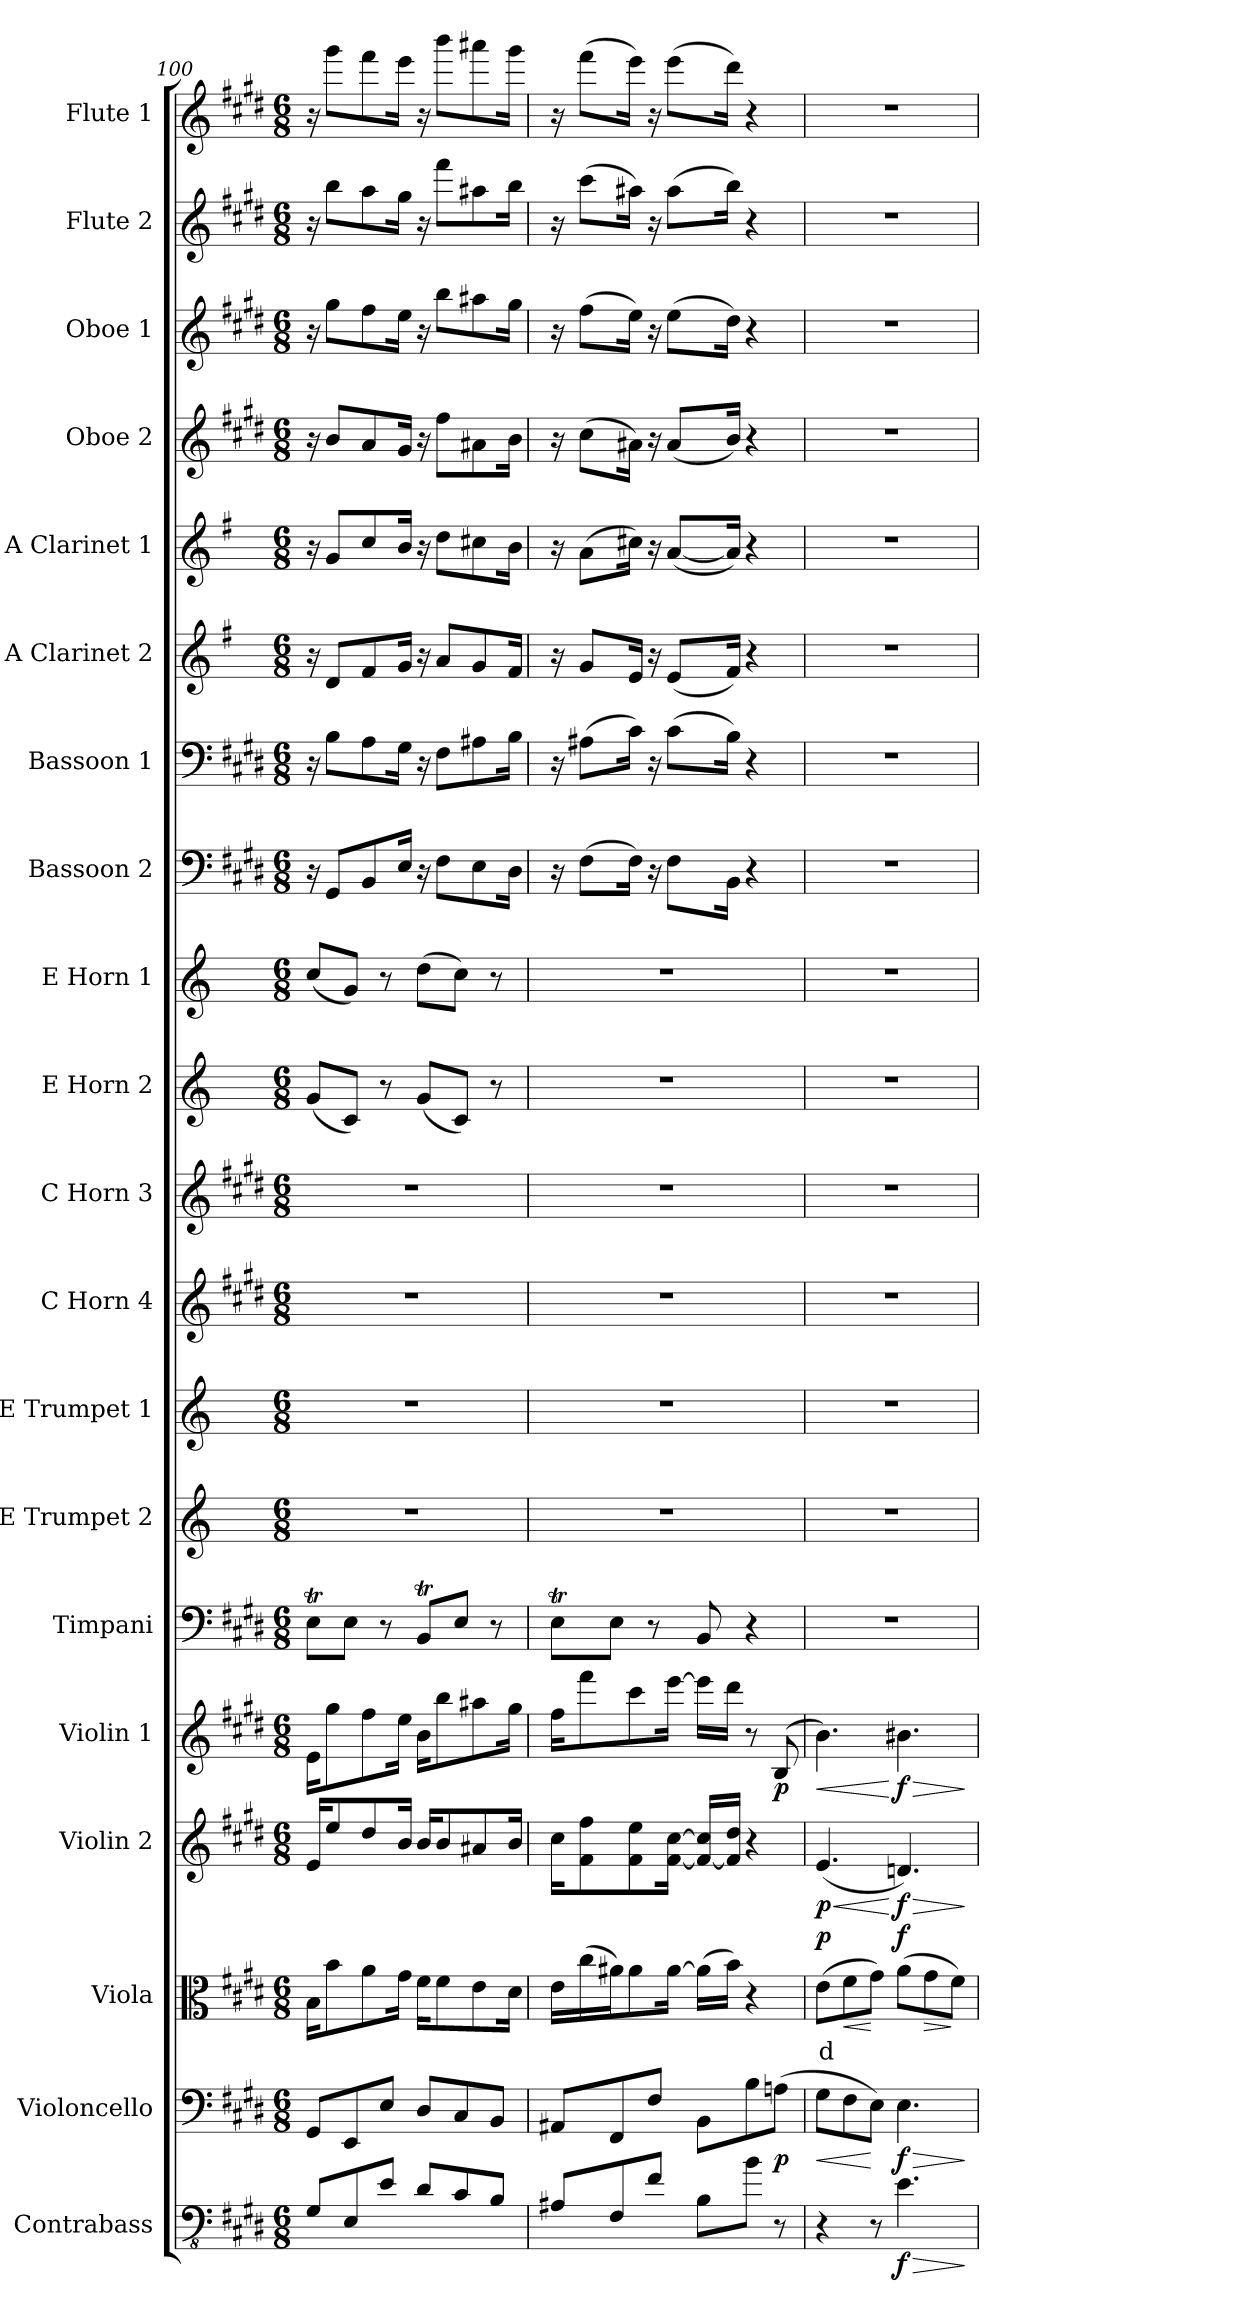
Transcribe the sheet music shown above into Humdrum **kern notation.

**kern	**dynam	**kern	**dynam	**kern	**text	**dynam	**kern	**dynam	**kern	**dynam	**kern	**kern	**kern	**kern	**kern	**kern	**kern	**kern	**kern	**kern	**kern	**kern	**kern	**kern	**kern
*part20	*part20	*part19	*part19	*part18	*part18	*part18	*part17	*part17	*part16	*part16	*part15	*part14	*part13	*part12	*part11	*part10	*part9	*part8	*part7	*part6	*part5	*part4	*part3	*part2	*part1
*staff20	*staff20	*staff19	*staff19	*staff18	*staff18	*staff18	*staff17	*staff17	*staff16	*staff16	*staff15	*staff14	*staff13	*staff12	*staff11	*staff10	*staff9	*staff8	*staff7	*staff6	*staff5	*staff4	*staff3	*staff2	*staff1
*I"Contrabass	*	*I"Violoncello	*	*I"Viola	*	*	*I"Violin 2	*	*I"Violin 1	*	*I"Timpani	*I"E Trumpet 2	*I"E Trumpet 1	*I"C Horn 4	*I"C Horn 3	*I"E Horn 2	*I"E Horn 1	*I"Bassoon 2	*I"Bassoon 1	*I"A Clarinet 2	*I"A Clarinet 1	*I"Oboe 2	*I"Oboe 1	*I"Flute 2	*I"Flute 1
*I'Cb	*	*I'Vc	*	*I'Vla	*	*	*I'Vln 2	*	*I'Vln 1	*	*I'Timp	*I'Tpt 2	*I'Tpt 1	*I'Hn 4	*I'Hn 3	*I'Hn 2	*I'Hn 1	*I'Bsn 2	*I'Bsn 1	*I'Cl 2	*I'Cl 1	*I'Ob 2	*I'Ob 1	*I'Fl 2	*I'Fl 1
*clefFv4	*	*clefF4	*	*clefC3	*	*	*clefG2	*	*clefG2	*	*clefF4	*clefG2	*clefG2	*clefG2	*clefG2	*clefG2	*clefG2	*clefF4	*clefF4	*clefG2	*clefG2	*clefG2	*clefG2	*clefG2	*clefG2
*ITrd7c12	*	*	*	*	*	*	*	*	*	*	*	*ITrd-2c-4	*ITrd-2c-4	*ITrd7c12	*ITrd7c12	*ITrd5c8	*ITrd5c8	*	*	*ITrd2c3	*ITrd2c3	*	*	*	*
*k[f#c#g#d#]	*	*k[f#c#g#d#]	*	*k[f#c#g#d#]	*	*	*k[f#c#g#d#]	*	*k[f#c#g#d#]	*	*k[f#c#g#d#]	*k[f#c#g#d#]	*k[f#c#g#d#]	*k[f#c#g#d#]	*k[f#c#g#d#]	*k[f#c#g#d#]	*k[f#c#g#d#]	*k[f#c#g#d#]	*k[f#c#g#d#]	*k[f#c#g#d#]	*k[f#c#g#d#]	*k[f#c#g#d#]	*k[f#c#g#d#]	*k[f#c#g#d#]	*k[f#c#g#d#]
*M6/8	*	*M6/8	*	*M6/8	*	*	*M6/8	*	*M6/8	*	*M6/8	*M6/8	*M6/8	*M6/8	*M6/8	*M6/8	*M6/8	*M6/8	*M6/8	*M6/8	*M6/8	*M6/8	*M6/8	*M6/8	*M6/8
=100	=100	=100	=100	=100	=100	=100	=100	=100	=100	=100	=100	=100	=100	=100	=100	=100	=100	=100	=100	=100	=100	=100	=100	=100	=100
8GGG#/L	.	8GG#/L	.	16B\KL	.	.	16e/KL	.	16e\KL	.	8ET\L	2.r	2.r	2.r	2.r	(8B/L	(8e/L	16r	16r	16r	16r	16r	16r	16r	16r
.	.	.	.	8b\	.	.	8ee/	.	8gg#\	.	.	.	.	.	.	.	.	8GG#/L	8B\L	8B/L	8e/L	8b/L	8gg#\L	8bb\L	8ggg#\L
8EEE/	.	8EE/	.	.	.	.	.	.	.	.	8E\J	.	.	.	.	8E/J)	8B/J)	.	.	.	.	.	.	.	.
.	.	.	.	8a\	.	.	8dd#/	.	8ff#\	.	.	.	.	.	.	.	.	8BB/	8A\	8d#/	8a/	8a/	8ff#\	8aa\	8fff#\
8EE/J	.	8E/J	.	.	.	.	.	.	.	.	8r	.	.	.	.	8r	8r	.	.	.	.	.	.	.	.
.	.	.	.	16g#\Jk	.	.	16b/Jk	.	16ee\Jk	.	.	.	.	.	.	.	.	16E/Jk	16G#\Jk	16e/Jk	16g#/Jk	16g#/Jk	16ee\Jk	16gg#\Jk	16eee\Jk
8DD#/L	.	8D#/L	.	16f#\KL	.	.	16b/KL	.	16b\KL	.	8BBT/L	.	.	.	.	(8B/L	(8f#\L	16r	16r	16r	16r	16r	16r	16r	16r
.	.	.	.	8f#\	.	.	8b/	.	8bb\	.	.	.	.	.	.	.	.	8F#\L	8F#\L	8f#/L	8b\L	8ff#\L	8bb\L	8fff#\L	8bbb\L
8CC#/	.	8C#/	.	.	.	.	.	.	.	.	8E/J	.	.	.	.	8E/J)	8e\J)	.	.	.	.	.	.	.	.
.	.	.	.	8e\	.	.	8a#X/	.	8aa#X\	.	.	.	.	.	.	.	.	8E\	8A#X\	8e/	8a#X\	8a#X\	8aa#X\	8aa#X\	8aaa#X\
8BBB/J	.	8BB/J	.	.	.	.	.	.	.	.	8r	.	.	.	.	8r	8r	.	.	.	.	.	.	.	.
.	.	.	.	16d#\Jk	.	.	16b/Jk	.	16gg#\Jk	.	.	.	.	.	.	.	.	16D#\Jk	16B\Jk	16d#/Jk	16g#\Jk	16b\Jk	16gg#\Jk	16bb\Jk	16ggg#\Jk
=101	=101	=101	=101	=101	=101	=101	=101	=101	=101	=101	=101	=101	=101	=101	=101	=101	=101	=101	=101	=101	=101	=101	=101	=101	=101
8AAA#X/L	.	8AA#X/L	.	16e\LL	.	.	16cc#\KL	.	16ff#\KL	.	8ET\L	2.r	2.r	2.r	2.r	2.r	2.r	16r	16r	16r	16r	16r	16r	16r	16r
.	.	.	.	(16cc#\	.	.	8f#\ 8ff#\	.	8fff#\	.	.	.	.	.	.	.	.	(8F#\L	(8A#X\L	8e/L	(8f#\L	(8cc#\L	(8ff#\L	(8ccc#\L	(8fff#\L
8FFF#/	.	8FF#/	.	16a#X\J)	.	.	.	.	.	.	8E\J	.	.	.	.	.	.	.	.	.	.	.	.	.	.
.	.	.	.	8a#\	.	.	8f#\ 8ee\	.	8ccc#\	.	.	.	.	.	.	.	.	16F#\Jk)	16c#\Jk)	16c#/Jk	16a#X\Jk)	16a#X\Jk)	16ee\Jk)	16aa#X\Jk)	16eee\Jk)
8FF#/J	.	8F#/J	.	.	.	.	.	.	.	.	8r	.	.	.	.	.	.	16r	16r	16r	16r	16r	16r	16r	16r
.	.	.	.	[16a#\Jk	.	.	[16f#\ [16cc#\Jk	.	[16eee\Jk	.	.	.	.	.	.	.	.	8F#\L	(8c#\L	(8c#/L	([8f#/L	(8a#/L	(8ee\L	(8aa#\L	(8eee\L
8BBB\L	.	8BB\L	.	(16a#\LL]	.	.	16f#/_ 16cc#/]LL	.	16eee\LL]	.	8BB/	.	.	.	.	.	.	.	.	.	.	.	.	.	.
.	.	.	.	16b\JJ)	.	.	16f#/] 16dd#/JJ	.	16ddd#\JJ	.	.	.	.	.	.	.	.	16BB\Jk	16B\Jk)	16d#/Jk)	16f#/Jk])	16b/Jk)	16dd#\Jk)	16bb\Jk)	16ddd#\Jk)
8BB\J	.	8B\	.	4r	.	.	4r	.	8r	.	4r	.	.	.	.	.	.	4r	4r	4r	4r	4r	4r	4r	4r
!	!	!	!LO:DY:b	!	!	!	!	!	!	!LO:DY:b	!	!	!	!	!	!	!	!	!	!	!	!	!	!	!
8r	.	(8An\J	p	.	.	.	.	.	(8B/	p	.	.	.	.	.	.	.	.	.	.	.	.	.	.	.
=102	=102	=102	=102	=102	=102	=102	=102	=102	=102	=102	=102	=102	=102	=102	=102	=102	=102	=102	=102	=102	=102	=102	=102	=102	=102
!	!	!	!LO:HP:b	!	!LO:LY:b:color=#FF0000	!LO:DY:b	!	!LO:HP:b	!	!LO:HP:b	!	!	!	!	!	!	!	!	!	!	!	!	!	!	!
!	!	!	!	!	!	!	!	!LO:DY:n=1:b	!	!	!	!	!	!	!	!	!	!	!	!	!	!	!	!	!
4r	.	8G#\L	<	(8e\L	d	p	(4.e/	< p	4.b\)	<	2.r	2.r	2.r	2.r	2.r	2.r	2.r	2.r	2.r	2.r	2.r	2.r	2.r	2.r	2.r
!	!	!	!	!	!	!LO:HP:b	!	!	!	!	!	!	!	!	!	!	!	!	!	!	!	!	!	!	!
.	.	8F#\	.	8f#\	.	<	.	.	.	.	.	.	.	.	.	.	.	.	.	.	.	.	.	.	.
8r	.	8E\J)	[	8g#\J)	.	[	.	.	.	.	.	.	.	.	.	.	.	.	.	.	.	.	.	.	.
!	!LO:HP:b	!	!LO:HP:b	!	!	!	!	!LO:HP:n=1:b	!	!LO:HP:n=1:b	!	!	!	!	!	!	!	!	!	!	!	!	!	!	!
!	!LO:DY:n=1:b	!	!LO:DY:n=1:b	!	!	!LO:DY:b	!	!LO:DY:n=2:b	!	!LO:DY:n=1:b	!	!	!	!	!	!	!	!	!	!	!	!	!	!	!
4.EE\	> f	4.E\	> f	(8a\L	.	f	4.dn/)	[ > f	4.b#X\	[ > f	.	.	.	.	.	.	.	.	.	.	.	.	.	.	.
!	!	!	!	!	!	!LO:HP:b	!	!	!	!	!	!	!	!	!	!	!	!	!	!	!	!	!	!	!
.	.	.	.	8g#\	.	>	.	.	.	.	.	.	.	.	.	.	.	.	.	.	.	.	.	.	.
.	.	.	.	8f#\J)	.	]	.	.	.	.	.	.	.	.	.	.	.	.	.	.	.	.	.	.	.
.	]	.	]	.	.	.	.	]	.	]	.	.	.	.	.	.	.	.	.	.	.	.	.	.	.
=	=	=	=	=	=	=	=	=	=	=	=	=	=	=	=	=	=	=	=	=	=	=	=	=	=
*-	*-	*-	*-	*-	*-	*-	*-	*-	*-	*-	*-	*-	*-	*-	*-	*-	*-	*-	*-	*-	*-	*-	*-	*-	*-
